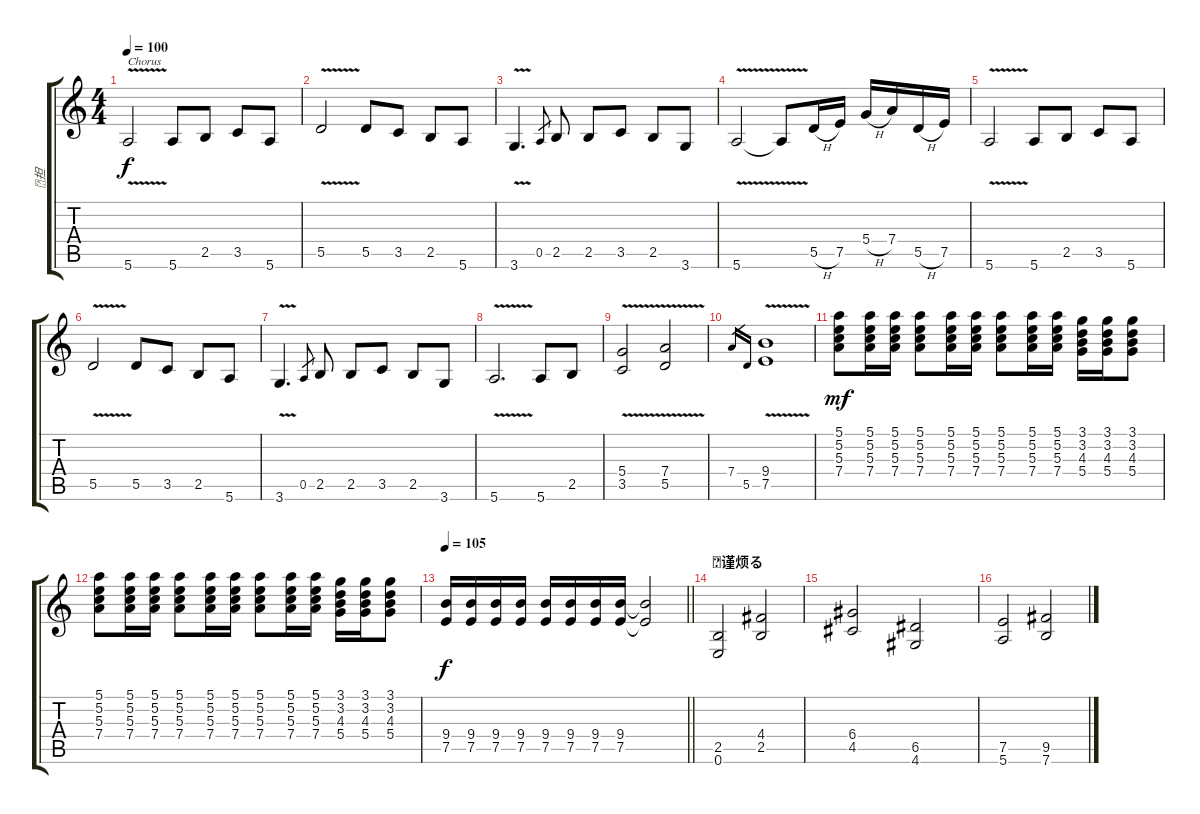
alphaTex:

\track ("担" "担") {instrument distortionguitar}
\staff {score tabs}
\tuning (E4 B3 G3 D3 A2 E2) {hide}
\ts (4 4)
\tempo 100
\clef g2
\ks c
5.6{v}.2{txt "Chorus" dy f volume 13} 5.6.8 2.5.8 3.5.8 5.6.8 |
5.5{v}.2 5.5.8 3.5.8 2.5.8 5.6.8 |
3.6{v}.4{d} 0.5.8{gr} 2.5.8 2.5.8 3.5.8 2.5.8 3.6.8 |
5.6{v}.2 5.6{t}.8 5.5{h}.16 7.5.16 5.4{h}.16 7.4.16 5.5{h}.16 7.5.16 |
5.6{v}.2 5.6.8 2.5.8 3.5.8 5.6.8 |
5.5{v}.2 5.5.8 3.5.8 2.5.8 5.6.8 |
3.6{v}.4{d} 0.5.8{gr} 2.5.8 2.5.8 3.5.8 2.5.8 3.6.8 |
5.6{v}.2{d} 5.6.8 2.5.8 |
(5.4{v} 3.5{v}).2 (7.4{v} 5.5{v}).2 |
7.4.16{gr} 5.5.16{gr} (9.4{v} 7.5{v}).1 |
(5.1 5.2 5.3 7.4).8{dy mf} (5.1 5.2 5.3 7.4).16 (5.1 5.2 5.3 7.4).16 (5.1 5.2 5.3 7.4).8 (5.1 5.2 5.3 7.4).16 (5.1 5.2 5.3 7.4).16 (5.1 5.2 5.3 7.4).8 (5.1 5.2 5.3 7.4).16 (5.1 5.2 5.3 7.4).16 (3.1 3.2 4.3 5.4).16 (3.1 3.2 4.3 5.4).16 (3.1 3.2 4.3 5.4).8 |
(5.1 5.2 5.3 7.4).8 (5.1 5.2 5.3 7.4).16 (5.1 5.2 5.3 7.4).16 (5.1 5.2 5.3 7.4).8 (5.1 5.2 5.3 7.4).16 (5.1 5.2 5.3 7.4).16 (5.1 5.2 5.3 7.4).8 (5.1 5.2 5.3 7.4).16 (5.1 5.2 5.3 7.4).16 (3.1 3.2 4.3 5.4).16 (3.1 3.2 4.3 5.4).16 (3.1 3.2 4.3 5.4).8 |
\tempo 105
\barLineRight lightlight
(9.4 7.5).16{dy f} (9.4 7.5).16 (9.4 7.5).16 (9.4 7.5).16 (9.4 7.5).16 (9.4 7.5).16 (9.4 7.5).16 (9.4 7.5).16 (9.4{t} 7.5{t}).2 |
\section ("" "谨烦る  ")
(2.5 0.6).2 (4.4 2.5).2 |
(6.4 4.5).2 (6.5 4.6).2 |
(7.5 5.6).2 (9.5 7.6).2
